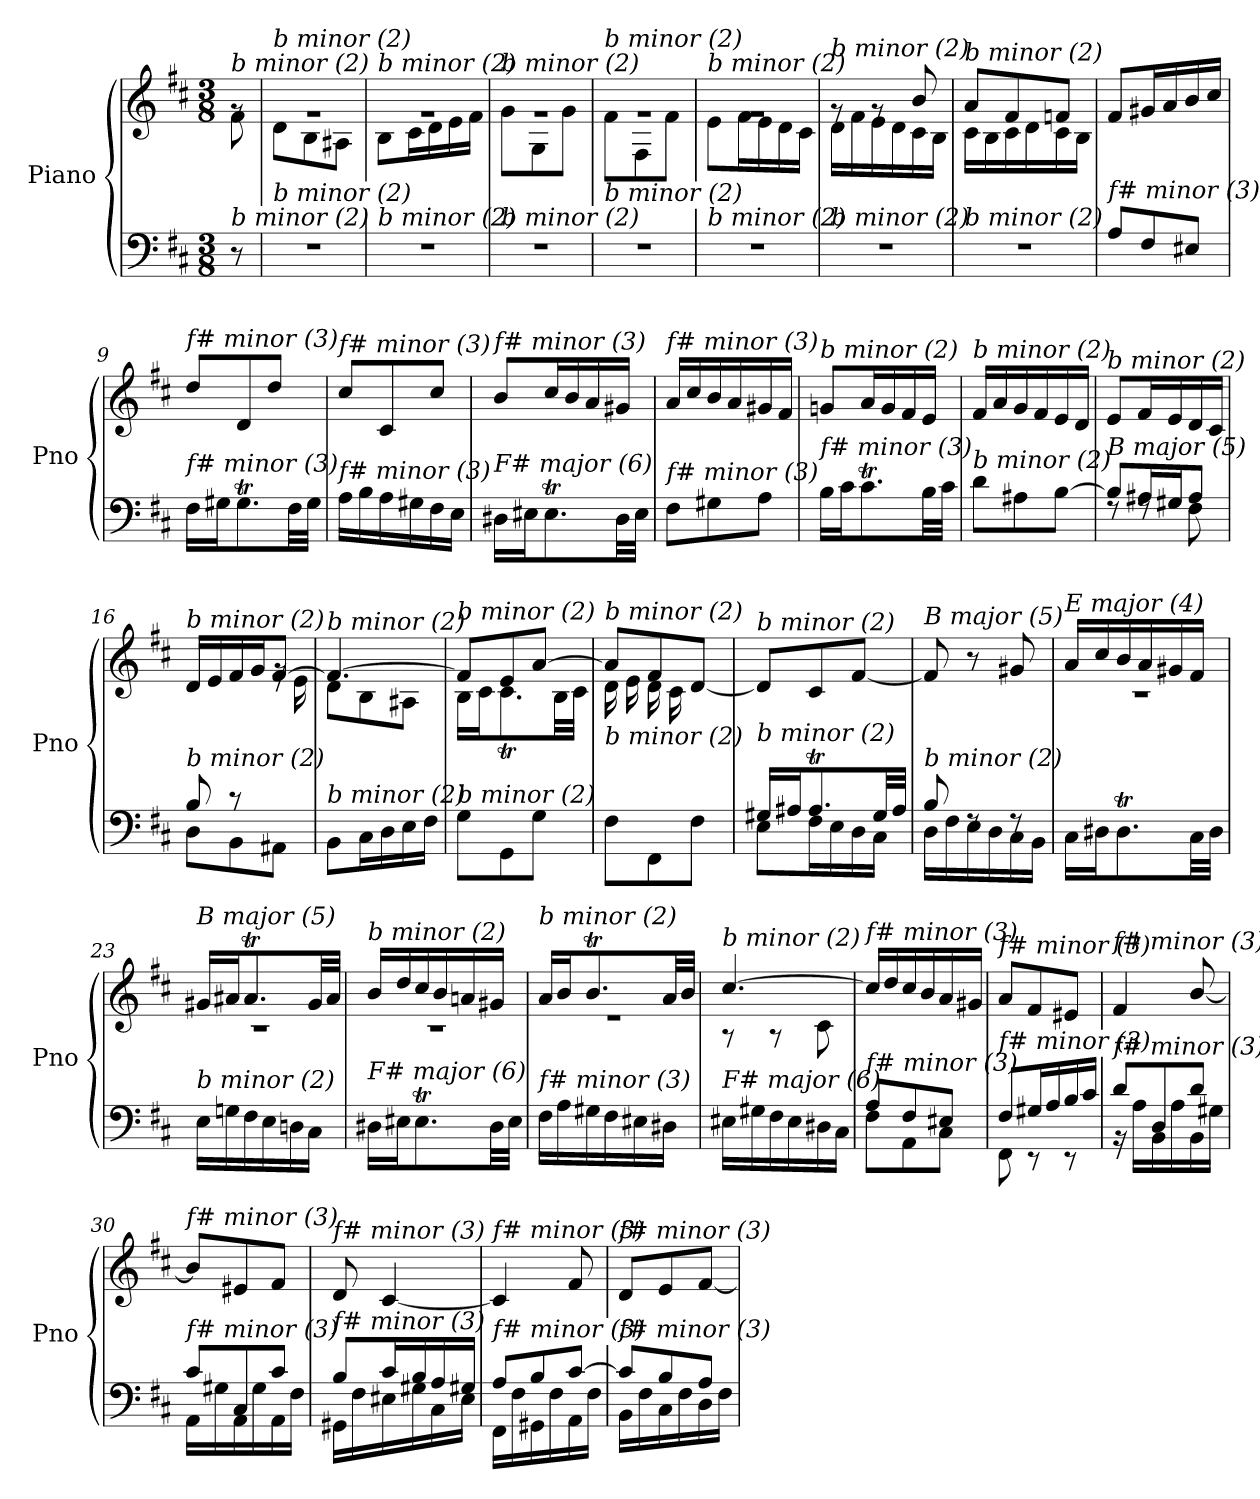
**kern	**kern
*part1	*part1
*staff2	*staff1
*I"Piano	*
*I'Pno	*
*clefF4	*clefG2
*k[f#c#]	*k[f#c#]
*M3/8	*M3/8
=	=
*	*^
!	!LO:TX:i:t=b minor (2)	!
!LO:TX:i:t=b minor (2)	!	!
8r	8rg	8f#\
=1	=1	=1
!	!LO:TX:i:t=b minor (2)	!
!LO:TX:i:t=b minor (2)	!	!
4.r	4.rg	8d\L
.	.	8B\
.	.	8A#X\J
=2	=2	=2
!	!LO:TX:i:t=b minor (2)	!
!LO:TX:i:t=b minor (2)	!	!
4.r	4.rg	8B\L
.	.	16c#\L
.	.	16d\
.	.	16e\
.	.	16f#\JJ
=3	=3	=3
!	!LO:TX:i:t=b minor (2)	!
!LO:TX:i:t=b minor (2)	!	!
4.r	4.rg	8g\L
.	.	8G\
.	.	8g\J
=4	=4	=4
!	!LO:TX:i:t=b minor (2)	!
!LO:TX:i:t=b minor (2)	!	!
4.r	4.rg	8f#\L
.	.	8F#\
.	.	8f#\J
=5	=5	=5
!	!LO:TX:i:t=b minor (2)	!
!LO:TX:i:t=b minor (2)	!	!
4.r	4.rg	8e\L
.	.	16f#\L
.	.	16e\
.	.	16d\
.	.	16c#\JJ
=6	=6	=6
!	!LO:TX:i:t=b minor (2)	!
!LO:TX:i:t=b minor (2)	!	!
4.r	8rg	16d\LL
.	.	16f#\
.	8rg	16e\
.	.	16d\
.	8b/	16c#\
.	.	16B\JJ
!!LO:LB:g=z	!!
=7	=7	=7
!	!LO:TX:i:t=b minor (2)	!
!LO:TX:i:t=b minor (2)	!	!
4.r	8a/L	16c#\LL
.	.	16B\
.	8f#/	16c#\
.	.	16d\
.	8fni/J	16c#\
.	.	16B\JJ
=8	=8	=8
!	!LO:TX:i:t=f# minor (3)	!
!LO:TX:i:t=f# minor (3)	!	!
*	*v	*v
8A/L	8f#/L
8F#/	16g#X/L
.	16a/
8E#X/J	16b/
.	16cc#/JJ
=9	=9
!	!LO:TX:i:t=f# minor (3)
!LO:TX:i:t=f# minor (3)	!
16F#\LL	8dd/L
16G#X\J	.
8.G#t\	8d/
.	8dd/J
32F#\LL	.
32G#\JJJ	.
=10	=10
!	!LO:TX:i:t=f# minor (3)
!LO:TX:i:t=f# minor (3)	!
16A\LL	8cc#/L
16B\	.
16A\	8c#/
16G#X\	.
16F#\	8cc#/J
16E\JJ	.
=11	=11
!	!LO:TX:i:t=f# minor (3)
!LO:TX:i:t=F# major (6)	!
16D#X\LL	8b/L
16E#X\J	.
8.E#t\	16cc#/L
.	16b/
.	16a/
32D#\LL	16g#X/JJ
32E#\JJJ	.
=12	=12
!	!LO:TX:i:t=f# minor (3)
!LO:TX:i:t=f# minor (3)	!
8F#\L	16a/LL
.	16cc#/
8G#X\	16b/
.	16a/
8A\J	16g#X/
.	16f#/JJ
!!LO:LB:g=z
=13	=13
!	!LO:TX:i:t=b minor (2)
!LO:TX:i:t=f# minor (3)	!
16B\LL	8gn/L
16c#\J	.
8.c#t\	16a/L
.	16g/
.	16f#/
32B\LL	16e/JJ
32c#\JJJ	.
=14	=14
!	!LO:TX:i:t=b minor (2)
!LO:TX:i:t=b minor (2)	!
8d\L	16f#/LL
.	16a/
8A#X\	16g/
.	16f#/
[8B\J	16e/
.	16d/JJ
=15	=15
*^	*
!	!	!LO:TX:i:t=b minor (2)
!LO:TX:i:t=B major (5)	!	!
8B/L]	8rF	8e/L
16A#X/L	8rF	16f#/L
16G#X/J	.	16e/
8A#/J	8F#\	16d/
.	.	16c#/JJ
=16	=16	=16
*	*^	*^
!	!	!	!LO:TX:i:t=b minor (2)	!
!LO:TX:i:t=b minor (2)	!	!	!	!
4ryy	8B/	8D\L	16d/LL	4ryy
.	.	.	16e/	.
.	8r	8BB\	16f#/	.
.	.	.	16g/J	.
8ryy	8ryy	8AA#X\J	[8f#/J	16rg
.	.	.	.	16e\
*v	*v	*v	*	*
=17	=17	=17
!	!LO:TX:i:t=b minor (2)	!
!LO:TX:i:t=b minor (2)	!	!
8BB\L	4.f#/_	8d\L
16C#\L	.	8B\
16D\	.	.
16E\	.	8A#X\J
16F#\JJ	.	.
=18	=18	=18
!	!LO:TX:i:t=b minor (2)	!
!LO:TX:i:t=b minor (2)	!	!
8G\L	8f#/L]	16B\LL
.	.	16c#\J
8GG\	8e/	8.c#t\
8G\J	[8a/J	.
.	.	32B\LL
.	.	32c#\JJJ
!!LO:LB:g=z	!!
=19	=19	=19
*^	*	*
!	!	!LO:TX:i:t=b minor (2)	!
!LO:TX:i:t=b minor (2)	!	!	!
4ryy	8F#\L	8a/L]	16d\LL
.	.	.	16e\
.	8FF#\	8f#/	16d\
.	.	.	16c#\
16B/	8F#\J	[8d/J	8ryy
16A/JJ	.	.	.
*	*	*v	*v
=20	=20	=20
!	!	!LO:TX:i:t=b minor (2)
!LO:TX:i:t=b minor (2)	!	!
16G#X/LL	8E\L	8d/L]
16A#X/J	.	.
8.A#t/	16F#\L	8c#/
.	16E\	.
.	16D\	[8f#/J
32G#/LL	16C#\JJ	.
32A#/JJJ	.	.
=21	=21	=21
!	!	!LO:TX:i:t=B major (5)
!LO:TX:i:t=b minor (2)	!	!
8B/	16D\LL	8f#/]
.	16F#\	.
8rF	16E\	8r
.	16D\	.
8rF	16C#\	8g#X/
.	16BB\JJ	.
=22	=22	=22
*	*	*^
!	!	!LO:TX:i:t=E major (4)	!
!LO:TX:i:t=B major (5)	!	!	!
*v	*v	*	*
16C#\LL	16a/LL	4.r
16D#X\J	16cc#/	.
8.D#t\	16b/	.
.	16a/	.
.	16g#X/	.
32C#\LL	16f#/JJ	.
32D#\JJJ	.	.
=23	=23	=23
!	!LO:TX:i:t=B major (5)	!
!LO:TX:i:t=b minor (2)	!	!
16E\LL	16g#X/LL	4.r
16Gn\	16a#X/J	.
16F#\	8.a#t/	.
16E\	.	.
16Dn\	.	.
16C#\JJ	32g#/LL	.
.	32a#/JJJ	.
!!LO:LB:g=z	!!
=24	=24	=24
!	!LO:TX:i:t=b minor (2)	!
!LO:TX:i:t=F# major (6)	!	!
16D#X\LL	16b/LL	4.r
16E#X\J	16dd/	.
8.E#t\	16cc#/	.
.	16b/	.
.	16an/	.
32D#\LL	16g#X/JJ	.
32E#\JJJ	.	.
=25	=25	=25
!	!LO:TX:i:t=b minor (2)	!
!LO:TX:i:t=f# minor (3)	!	!
16F#\LL	16a/LL	4.r
16A\	16b/J	.
16G#X\	8.bT/	.
16F#\	.	.
16E#X\	.	.
16D#X\JJ	32a/LL	.
.	32b/JJJ	.
=26	=26	=26
!	!LO:TX:i:t=b minor (2)	!
!LO:TX:i:t=F# major (6)	!	!
16E#X\LL	[4.cc#/	8r
16G#X\	.	.
16F#\	.	8r
16E#\	.	.
16D#X\	.	8c#\
16C#\JJ	.	.
*	*v	*v
=27	=27
*^	*
!	!	!LO:TX:i:t=f# minor (3)
!LO:TX:i:t=f# minor (3)	!	!
8A/L	8F#\L	16cc#/LL]
.	.	16dd/
8F#/	8AA\	16cc#/
.	.	16b/
8E#X/J	8C#\J	16a/
.	.	16g#X/JJ
=28	=28	=28
!	!	!LO:TX:i:t=f# minor (3)
!LO:TX:i:t=f# minor (3)	!	!
8F#/L	8FF#\	8a/L
16G#X/L	8r	8f#/
16A/	.	.
16B/	8r	8e#X/J
16c#/JJ	.	.
=29	=29	=29
!	!	!LO:TX:i:t=f# minor (3)
!LO:TX:i:t=f# minor (3)	!	!
8d/L	16r	4f#/
.	16A\LL	.
8D/	16BB\	.
.	16A\	.
8d/J	16BB\	[8b/
.	16G#X\JJ	.
!!LO:PB:g=z
=30	=30	=30
!	!	!LO:TX:i:t=f# minor (3)
!LO:TX:i:t=f# minor (3)	!	!
8c#/L	16AA\LL	8b/L]
.	16G#X\	.
8C#/	16AA\	8e#X/
.	16G#\	.
8c#/J	16AA\	8f#/J
.	16F#\JJ	.
=31	=31	=31
!	!	!LO:TX:i:t=f# minor (3)
!LO:TX:i:t=f# minor (3)	!	!
8B/L	16GG#X\LL	8d/
.	16F#\	.
16c#/L	16E#X\	[4c#/
16B/	16G#X\	.
16A/	16C#\	.
16G#X/JJ	16E#\JJ	.
=32	=32	=32
!	!	!LO:TX:i:t=f# minor (3)
!LO:TX:i:t=f# minor (3)	!	!
8A/L	16FF#\LL	4c#/]
.	16F#\	.
8B/	16GG#X\	.
.	16F#\	.
[8c#/J	16AA\	8f#/
.	16F#\JJ	.
=33	=33	=33
!	!	!LO:TX:i:t=f# minor (3)
!LO:TX:i:t=f# minor (3)	!	!
8c#/L]	16BB\LL	8d/L
.	16F#\	.
8B/	16C#\	8e/
.	16F#\	.
8A/J	16D\	[8f#/J
.	16F#\JJ	.
*v	*v	*
=	=
*-	*-
